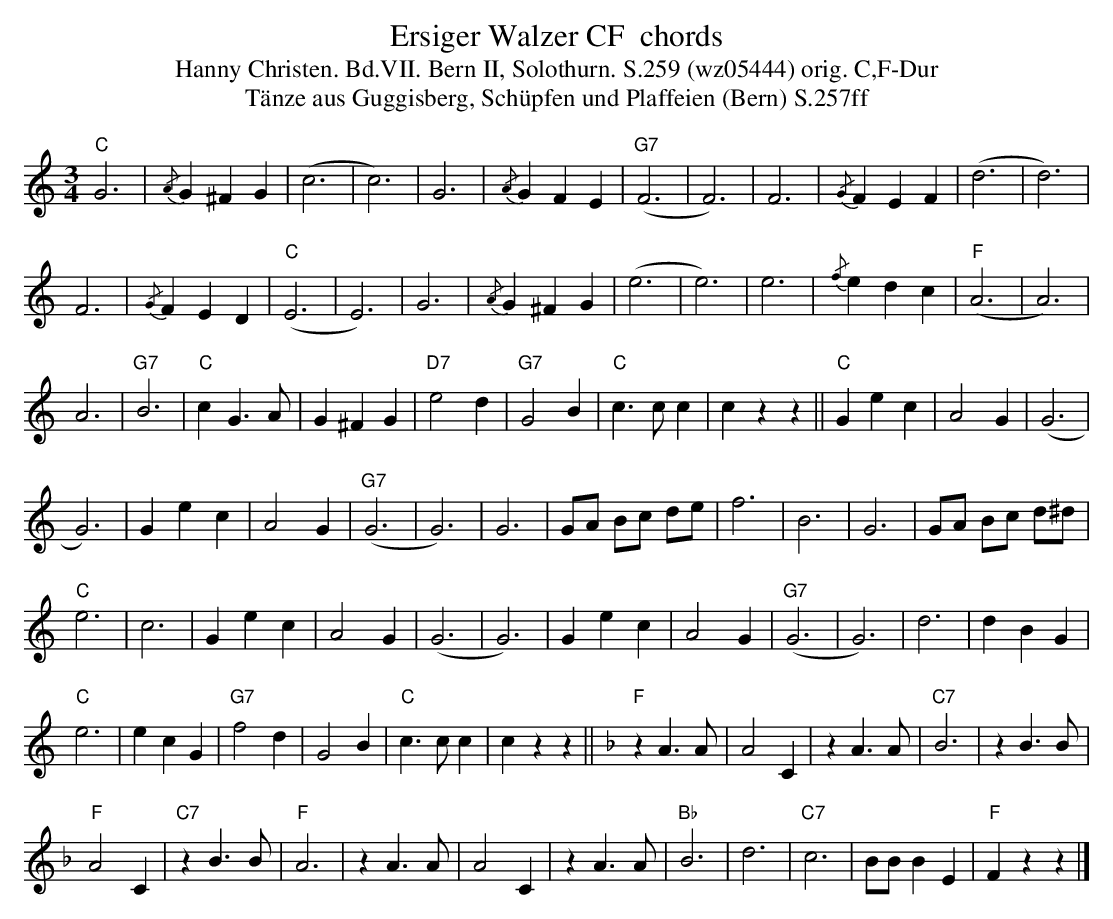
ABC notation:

X:1
T: Ersiger Walzer CF  chords
T:Hanny Christen. Bd.VII. Bern II, Solothurn. S.259 (wz05444) orig. C,F-Dur
T: T\"anze aus Guggisberg, Sch\"upfen und Plaffeien (Bern) S.257ff
M:3/4
L:1/4
K:C %%MIDI gchordon
"C"G3 | {/A}G^FG | (c3 | c3) | G3 | {/A}GFE | "G7"(F3 | F3) | F3 | {/G}FEF | (d3 | d3) |
F3 | {/G}FED | "C"(E3 | E3) | G3 | {/A}G^FG | (e3 | e3) | e3 | {/f}edc | "F"(A3 | A3) |
A3 | "G7"B3 | "C"cG>A | G^FG | "D7"e2d | "G7"G2B | "C"c>cc | czz || "C"Gec | A2G | (G3 |
G3) | Gec | A2G | "G7"(G3 | G3) | G3 | G/A/ B/c/ d/e/ | f3 | B3 | G3 | G/A/ B/c/ d/^d/ |
"C"e3 | c3 | Gec | A2G  | (G3 | G3) | Gec | A2G | "G7"(G3 | G3) | d3 | dBG |
"C"e3 | ecG | "G7"f2d | G2B | "C"c>cc | czz || [K:F] "F"zA>A | A2C | zA>A | "C7"B3 | zB>B |
"F"A2C | "C7"zB>B | "F"A3 | zA>A | A2C | zA>A | "Bb"B3 | d3 | "C7"c3 | B/B/BE | "F"Fzz |]
